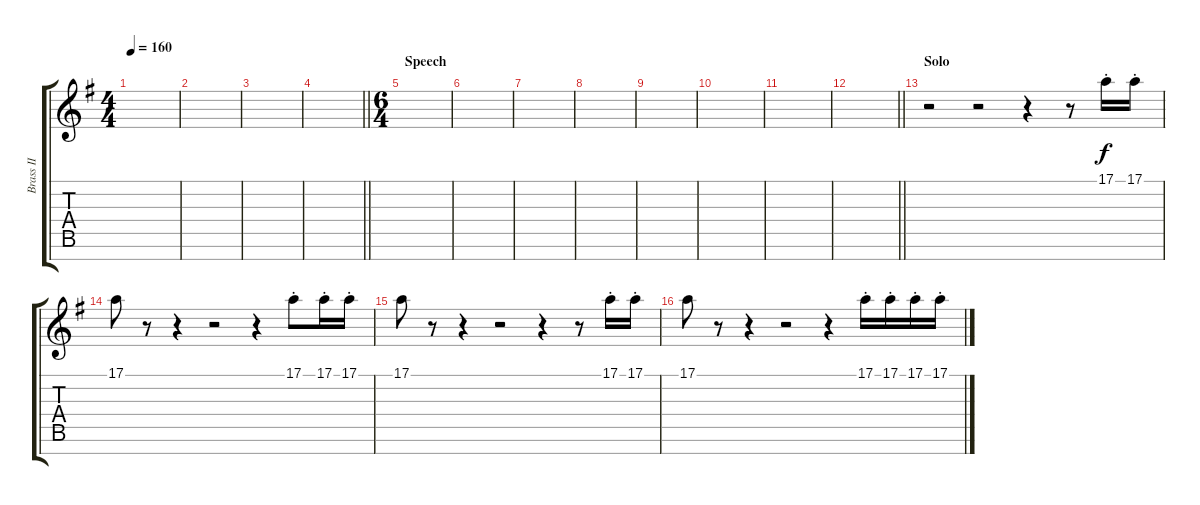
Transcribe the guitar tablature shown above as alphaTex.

\track ("Brass II" "Brass II") {instrument trombone}
\staff {score tabs}
\tuning (E4 B3 G3 D3 A2 E2 B1) {hide}
\ts (4 4)
\tempo 160
\clef g2
\ks g
|
|
|
\barLineRight lightlight
|
\ts (6 4)
\section ("" "Speech")
|
|
|
|
|
|
|
\barLineRight lightlight
|
\section ("" "Solo")
r.2 r.2 r.4 r.8 17.1{st}.16{dy f} 17.1{st}.16 |
17.1.8 r.8 r.4 r.2 r.4 17.1{st}.8 17.1{st}.16 17.1{st}.16 |
17.1.8 r.8 r.4 r.2 r.4 r.8 17.1{st}.16 17.1{st}.16 |
17.1.8 r.8 r.4 r.2 r.4 17.1{st}.16 17.1{st}.16 17.1{st}.16 17.1{st}.16
